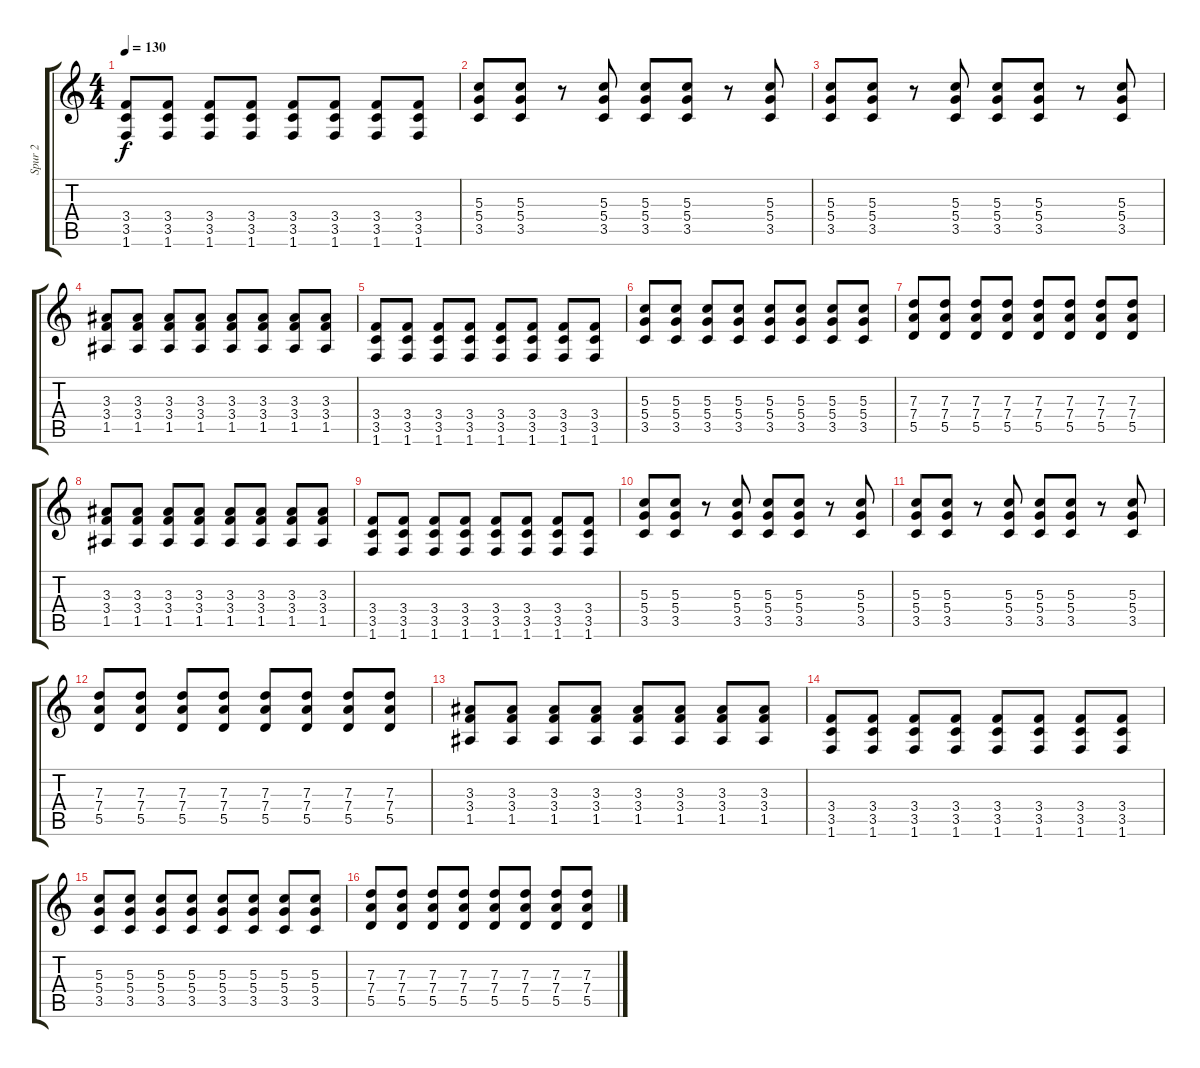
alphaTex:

\track ("Spur 2" "Spur 2") {instrument distortionguitar}
\staff {score tabs}
\tuning (E4 B3 G3 D3 A2 E2) {hide}
\ts (4 4)
\tempo 130
\clef g2
\ks c
(3.4 3.5 1.6).8{dy f} (3.4 3.5 1.6).8 (3.4 3.5 1.6).8 (3.4 3.5 1.6).8 (3.4 3.5 1.6).8 (3.4 3.5 1.6).8 (3.4 3.5 1.6).8 (3.4 3.5 1.6).8 |
(5.3 5.4 3.5).8 (5.3 5.4 3.5).8 r.8 (5.3 5.4 3.5).8 (5.3 5.4 3.5).8 (5.3 5.4 3.5).8 r.8 (5.3 5.4 3.5).8 |
(5.3 5.4 3.5).8 (5.3 5.4 3.5).8 r.8 (5.3 5.4 3.5).8 (5.3 5.4 3.5).8 (5.3 5.4 3.5).8 r.8 (5.3 5.4 3.5).8 |
(3.3 3.4 1.5).8 (3.3 3.4 1.5).8 (3.3 3.4 1.5).8 (3.3 3.4 1.5).8 (3.3 3.4 1.5).8 (3.3 3.4 1.5).8 (3.3 3.4 1.5).8 (3.3 3.4 1.5).8 |
(3.4 3.5 1.6).8 (3.4 3.5 1.6).8 (3.4 3.5 1.6).8 (3.4 3.5 1.6).8 (3.4 3.5 1.6).8 (3.4 3.5 1.6).8 (3.4 3.5 1.6).8 (3.4 3.5 1.6).8 |
(5.3 5.4 3.5).8 (5.3 5.4 3.5).8 (5.3 5.4 3.5).8 (5.3 5.4 3.5).8 (5.3 5.4 3.5).8 (5.3 5.4 3.5).8 (5.3 5.4 3.5).8 (5.3 5.4 3.5).8 |
(7.3 7.4 5.5).8 (7.3 7.4 5.5).8 (7.3 7.4 5.5).8 (7.3 7.4 5.5).8 (7.3 7.4 5.5).8 (7.3 7.4 5.5).8 (7.3 7.4 5.5).8 (7.3 7.4 5.5).8 |
(3.3 3.4 1.5).8 (3.3 3.4 1.5).8 (3.3 3.4 1.5).8 (3.3 3.4 1.5).8 (3.3 3.4 1.5).8 (3.3 3.4 1.5).8 (3.3 3.4 1.5).8 (3.3 3.4 1.5).8 |
(3.4 3.5 1.6).8 (3.4 3.5 1.6).8 (3.4 3.5 1.6).8 (3.4 3.5 1.6).8 (3.4 3.5 1.6).8 (3.4 3.5 1.6).8 (3.4 3.5 1.6).8 (3.4 3.5 1.6).8 |
(5.3 5.4 3.5).8 (5.3 5.4 3.5).8 r.8 (5.3 5.4 3.5).8 (5.3 5.4 3.5).8 (5.3 5.4 3.5).8 r.8 (5.3 5.4 3.5).8 |
(5.3 5.4 3.5).8 (5.3 5.4 3.5).8 r.8 (5.3 5.4 3.5).8 (5.3 5.4 3.5).8 (5.3 5.4 3.5).8 r.8 (5.3 5.4 3.5).8 |
(7.3 7.4 5.5).8 (7.3 7.4 5.5).8 (7.3 7.4 5.5).8 (7.3 7.4 5.5).8 (7.3 7.4 5.5).8 (7.3 7.4 5.5).8 (7.3 7.4 5.5).8 (7.3 7.4 5.5).8 |
(3.3 3.4 1.5).8 (3.3 3.4 1.5).8 (3.3 3.4 1.5).8 (3.3 3.4 1.5).8 (3.3 3.4 1.5).8 (3.3 3.4 1.5).8 (3.3 3.4 1.5).8 (3.3 3.4 1.5).8 |
(3.4 3.5 1.6).8 (3.4 3.5 1.6).8 (3.4 3.5 1.6).8 (3.4 3.5 1.6).8 (3.4 3.5 1.6).8 (3.4 3.5 1.6).8 (3.4 3.5 1.6).8 (3.4 3.5 1.6).8 |
(5.3 5.4 3.5).8 (5.3 5.4 3.5).8 (5.3 5.4 3.5).8 (5.3 5.4 3.5).8 (5.3 5.4 3.5).8 (5.3 5.4 3.5).8 (5.3 5.4 3.5).8 (5.3 5.4 3.5).8 |
(7.3 7.4 5.5).8 (7.3 7.4 5.5).8 (7.3 7.4 5.5).8 (7.3 7.4 5.5).8 (7.3 7.4 5.5).8 (7.3 7.4 5.5).8 (7.3 7.4 5.5).8 (7.3 7.4 5.5).8
